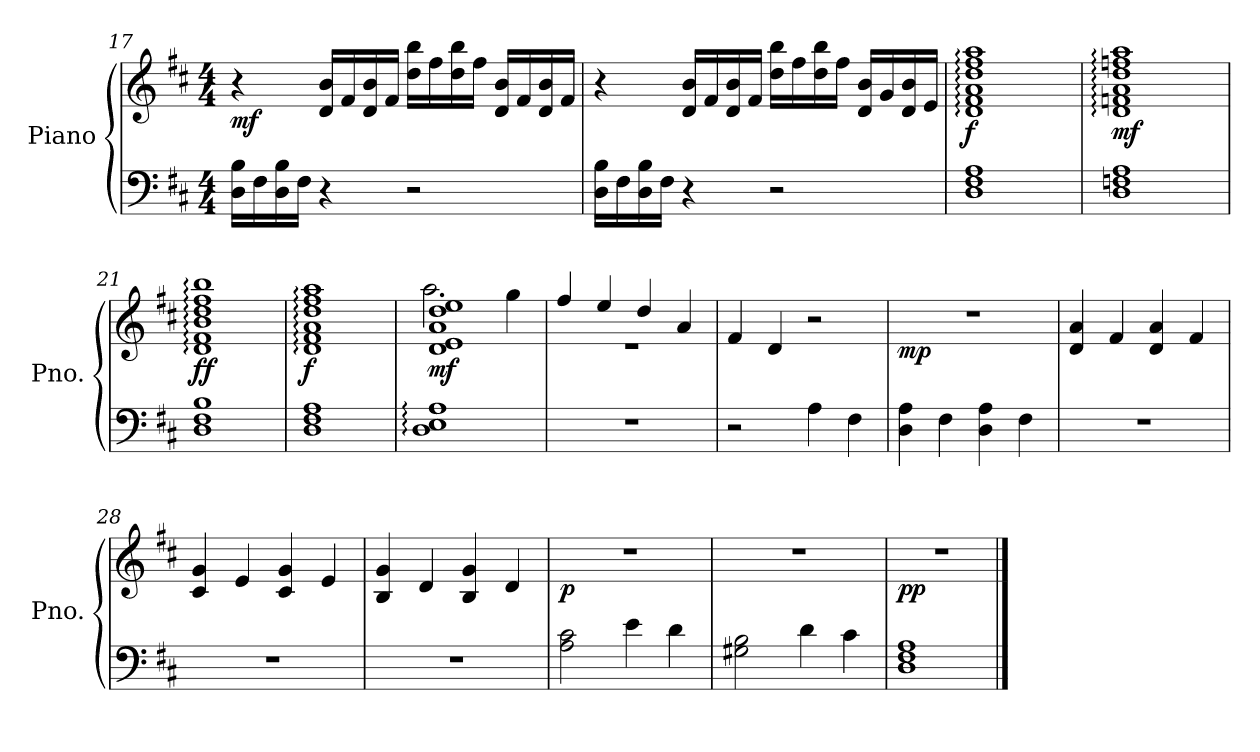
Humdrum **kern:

**kern	**kern	**dynam
*part1	*part1	*part1
*staff2	*staff1	*staff1/2
*I"Piano	*	*
*I'Pno.	*	*
*clefF4	*clefG2	*
*k[f#c#]	*k[f#c#]	*
*M4/4	*M4/4	*
=17	=17	=17
!	!	!LO:DY:b
16D\ 16B\LL	4r	mf
16F#\	.	.
16D\ 16B\	.	.
16F#\JJ	.	.
4r	16d/ 16b/LL	.
.	16f#/	.
.	16d/ 16b/	.
.	16f#/JJ	.
2r	16dd\ 16bb\LL	.
.	16ff#\	.
.	16dd\ 16bb\	.
.	16ff#\JJ	.
.	16d/ 16b/LL	.
.	16f#/	.
.	16d/ 16b/	.
.	16f#/JJ	.
!!LO:LB:g=z
=18	=18	=18
16D\ 16B\LL	4r	.
16F#\	.	.
16D\ 16B\	.	.
16F#\JJ	.	.
4r	16d/ 16b/LL	.
.	16f#/	.
.	16d/ 16b/	.
.	16f#/JJ	.
2r	16dd\ 16bb\LL	.
.	16ff#\	.
.	16dd\ 16bb\	.
.	16ff#\JJ	.
.	16d/ 16b/LL	.
.	16g/	.
.	16d/ 16b/	.
.	16e/JJ	.
=19	=19	=19
!	!	!LO:DY:b
1D 1F# 1A	1d: 1f#: 1a: 1dd: 1ff#: 1aa:	f
=20	=20	=20
!	!	!LO:DY:b
1D 1Fn 1A	1d: 1fn: 1a: 1dd: 1ffn: 1aa:	mf
=21	=21	=21
!	!	!LO:DY:b
1D 1F# 1B	1d: 1f#: 1b: 1dd: 1ff#: 1bb:	ff
=22	=22	=22
!	!	!LO:DY:b
1D 1F# 1A	1d: 1f#: 1a: 1dd: 1ff#: 1aa:	f
=23	=23	=23
*	*^	*
!	!	!	!LO:DY:b
1D: 1E: 1A:	1d 1e 1a 1dd 1ee	2.aa\	mf
.	.	4gg\	.
=24	=24	=24	=24
1r	4ff#/	1r	.
.	4ee/	.	.
.	4dd/	.	.
.	4a/	.	.
*	*v	*v	*
=25	=25	=25
2r	4f#/	.
.	4d/	.
4A\	2r	.
4F#\	.	.
!!LO:LB:g=z
=26	=26	=26
!	!	!LO:DY:b
4D\ 4A\	1r	mp
4F#\	.	.
4D\ 4A\	.	.
4F#\	.	.
=27	=27	=27
1r	4d/ 4a/	.
.	4f#/	.
.	4d/ 4a/	.
.	4f#/	.
=28	=28	=28
1r	4c#/ 4g/	.
.	4e/	.
.	4c#/ 4g/	.
.	4e/	.
=29	=29	=29
1r	4B/ 4g/	.
.	4d/	.
.	4B/ 4g/	.
.	4d/	.
=30	=30	=30
!	!	!LO:DY:b
2A\ 2c#\	1r	p
4e\	.	.
4d\	.	.
=31	=31	=31
2G#X\ 2B\	1r	.
4d\	.	.
4c#\	.	.
=32	=32	=32
!	!	!LO:DY:b
1D 1F# 1A	1r	pp
==	==	==
*-	*-	*-
